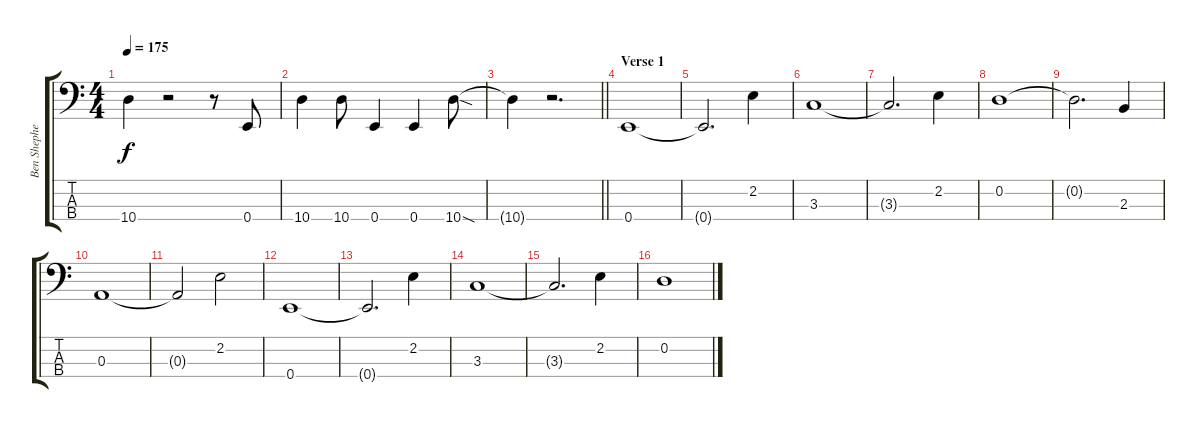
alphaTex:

\track ("Ben Shepherd_Bass" "Ben Shephe") {instrument electricbassfinger}
\staff {score tabs}
\tuning (G2 D2 A1 E1) {hide}
\ts (4 4)
\tempo 175
\clef f4
\ks c
10.4{t}.4{dy f} r.2 r.8 0.4.8 |
10.4.4 10.4.8 0.4.4 0.4.4 10.4{sod}.8 |
\barLineRight lightlight
10.4{t}.4 r.2{d} |
\section ("" "Verse 1")
0.4.1 |
0.4{t}.2{d} 2.2.4 |
3.3.1 |
3.3{t}.2{d} 2.2.4 |
0.2.1 |
0.2{t}.2{d} 2.3.4 |
0.3.1 |
0.3{t}.2 2.2.2 |
0.4.1 |
0.4{t}.2{d} 2.2.4 |
3.3.1 |
3.3{t}.2{d} 2.2.4 |
0.2.1
